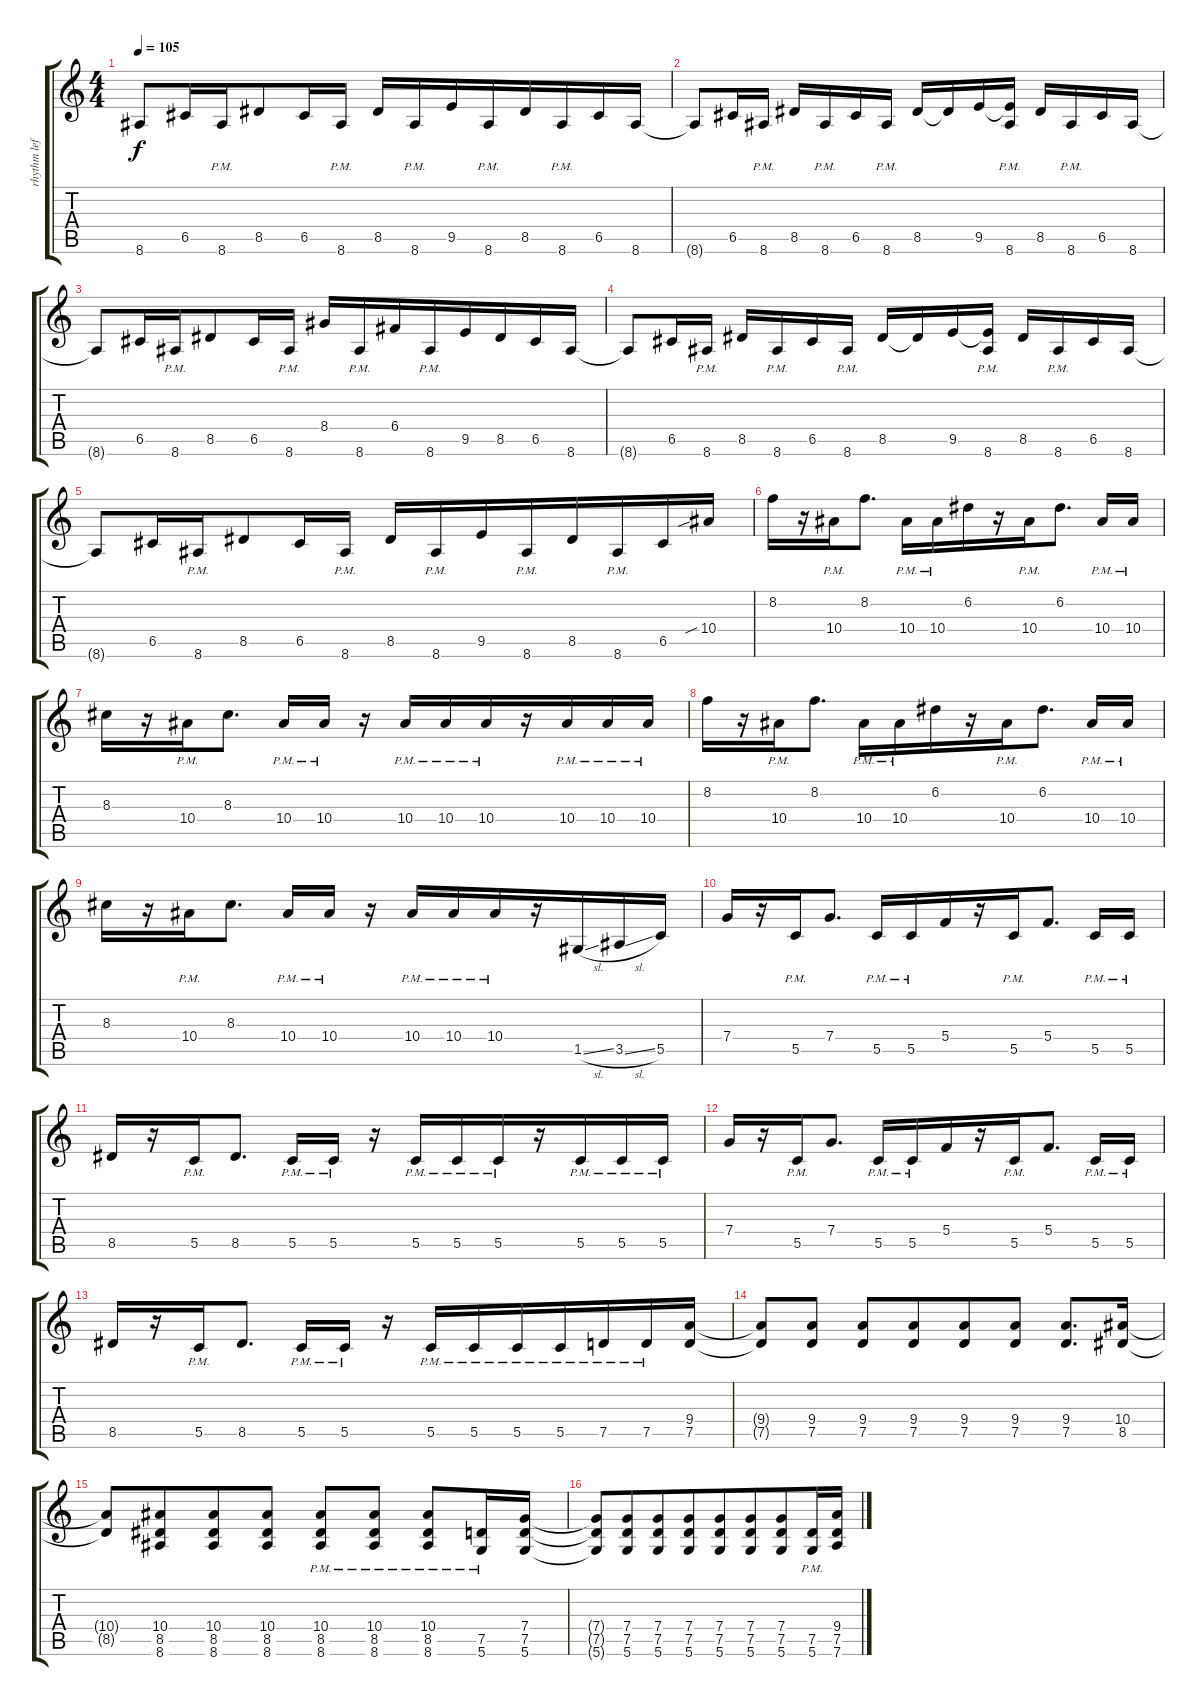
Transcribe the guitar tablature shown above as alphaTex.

\track ("rhythm left" "rhythm lef") {instrument distortionguitar}
\staff {score tabs}
\tuning (D4 A3 F3 C3 G2 D2) {hide}
\ts (4 4)
\tempo 105
\clef g2
\ks c
8.6{t}.8{dy f beam merge} 6.5.16 8.6{pm}.16{beam merge} 8.5.8 6.5.16 8.6{pm}.16 8.5.16 8.6{pm}.16 9.5.16 8.6{pm}.16{beam merge} 8.5.16 8.6{pm}.16{beam merge} 6.5.16 8.6.16 |
8.6{t}.8{beam merge} 6.5.16 8.6{pm}.16 8.5.16 8.6{pm}.16{beam merge} 6.5.16 8.6{pm}.16 8.5.16 8.5{t}.16{beam merge} 9.5.16{beam merge} (9.5{t} 8.6{pm}).16 8.5.16{beam merge} 8.6{pm}.16{beam merge} 6.5.16 8.6.16 |
8.6{t}.8{beam merge} 6.5.16 8.6{pm}.16{beam merge} 8.5.8 6.5.16 8.6{pm}.16 8.4.16 8.6{pm}.16 6.4.16 8.6{pm}.16{beam merge} 9.5.16 8.5.16{beam merge} 6.5.16 8.6.16 |
8.6{t}.8{beam merge} 6.5.16 8.6{pm}.16 8.5.16 8.6{pm}.16{beam merge} 6.5.16 8.6{pm}.16 8.5.16 8.5{t}.16{beam merge} 9.5.16{beam merge} (9.5{t} 8.6{pm}).16 8.5.16{beam merge} 8.6{pm}.16{beam merge} 6.5.16 8.6.16 |
8.6{t}.8{beam merge} 6.5.16 8.6{pm}.16{beam merge} 8.5.8 6.5.16 8.6{pm}.16 8.5.16 8.6{pm}.16 9.5.16 8.6{pm}.16{beam merge} 8.5.16 8.6{pm}.16{beam merge} 6.5.16 10.4{sib}.16 |
8.2.16{beam merge} r.16 10.4{pm}.16 8.2.8{d} 10.4{pm}.16 10.4{pm}.16{beam merge} 6.2.16{beam merge} r.16 10.4{pm}.16 6.2.8{d} 10.4{pm}.16 10.4{pm}.16 |
8.3.16{beam merge} r.16 10.4{pm}.16 8.3.8{d} 10.4{pm}.16 10.4{pm}.16 r.16 10.4{pm}.16 10.4{pm}.16 10.4{pm}.16{beam merge} r.16{beam merge} 10.4{pm}.16{beam merge} 10.4{pm}.16{beam merge} 10.4{pm}.16 |
8.2.16{beam merge} r.16 10.4{pm}.16 8.2.8{d} 10.4{pm}.16 10.4{pm}.16{beam merge} 6.2.16{beam merge} r.16 10.4{pm}.16 6.2.8{d} 10.4{pm}.16 10.4{pm}.16 |
8.3.16{beam merge} r.16 10.4{pm}.16 8.3.8{d} 10.4{pm}.16 10.4{pm}.16 r.16 10.4{pm}.16 10.4{pm}.16 10.4{pm}.16{beam merge} r.16{beam merge} 1.5{sl}.16{beam merge} 3.5{sl}.16{beam merge} 5.5.16 |
7.4.16{beam merge} r.16 5.5{pm}.16 7.4.8{d} 5.5{pm}.16 5.5{pm}.16{beam merge} 5.4.16{beam merge} r.16 5.5{pm}.16 5.4.8{d} 5.5{pm}.16 5.5{pm}.16 |
8.5.16{beam merge} r.16 5.5{pm}.16 8.5.8{d} 5.5{pm}.16 5.5{pm}.16 r.16 5.5{pm}.16 5.5{pm}.16 5.5{pm}.16{beam merge} r.16{beam merge} 5.5{pm}.16{beam merge} 5.5{pm}.16{beam merge} 5.5{pm}.16 |
7.4.16{beam merge} r.16 5.5{pm}.16 7.4.8{d} 5.5{pm}.16 5.5{pm}.16{beam merge} 5.4.16{beam merge} r.16 5.5{pm}.16 5.4.8{d} 5.5{pm}.16 5.5{pm}.16 |
8.5.16{beam merge} r.16 5.5{pm}.16 8.5.8{d} 5.5{pm}.16 5.5{pm}.16 r.16 5.5{pm}.16 5.5{pm}.16 5.5{pm}.16{beam merge} 5.5{pm}.16{beam merge} 7.5{pm}.16{beam merge} 7.5{pm}.16 (9.4 7.5).16 |
(9.4{t} 7.5{t}).8 (9.4 7.5).8 (9.4 7.5).8{beam merge} (9.4 7.5).8{beam merge} (9.4 7.5).8 (9.4 7.5).8 (9.4 7.5).8{d beam merge} (10.4 8.5).16 |
(10.4{t} 8.5{t}).8 (10.4 8.5 8.6).8{beam merge} (10.4 8.5 8.6).8 (10.4 8.5 8.6).8 (10.4{pm} 8.5{pm} 8.6{pm}).8 (10.4{pm} 8.5{pm} 8.6{pm}).8 (10.4{pm} 8.5{pm} 8.6{pm}).8{beam merge} (7.5{pm} 5.6{pm}).16{beam merge} (7.4 7.5 5.6).16 |
(7.4{t} 7.5{t} 5.6{t}).8 (7.4 7.5 5.6).8{beam merge} (7.4 7.5 5.6).8{beam merge} (7.4 7.5 5.6).8{beam merge} (7.4 7.5 5.6).8{beam merge} (7.4 7.5 5.6).8{beam merge} (7.4 7.5 5.6).8{beam merge} (7.5{pm} 5.6{pm}).16 (9.4 7.5 7.6).16
